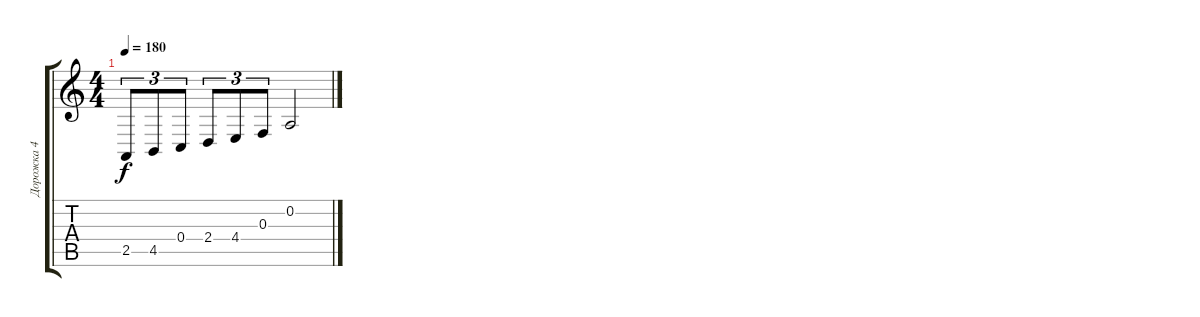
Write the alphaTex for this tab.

\track ("Дорожка 4" "Дорожка 4") {instrument choiraahs}
\staff {score tabs}
\tuning (D4 A3 F3 C3 G2 D2) {hide}
\ts (4 4)
\tempo 180
\clef g2
\ks c
2.5.8{tu (3 2) dy f} 4.5.8{tu (3 2)} 0.4.8{tu (3 2)} 2.4.8{tu (3 2)} 4.4.8{tu (3 2)} 0.3.8{tu (3 2)} 0.2.2
